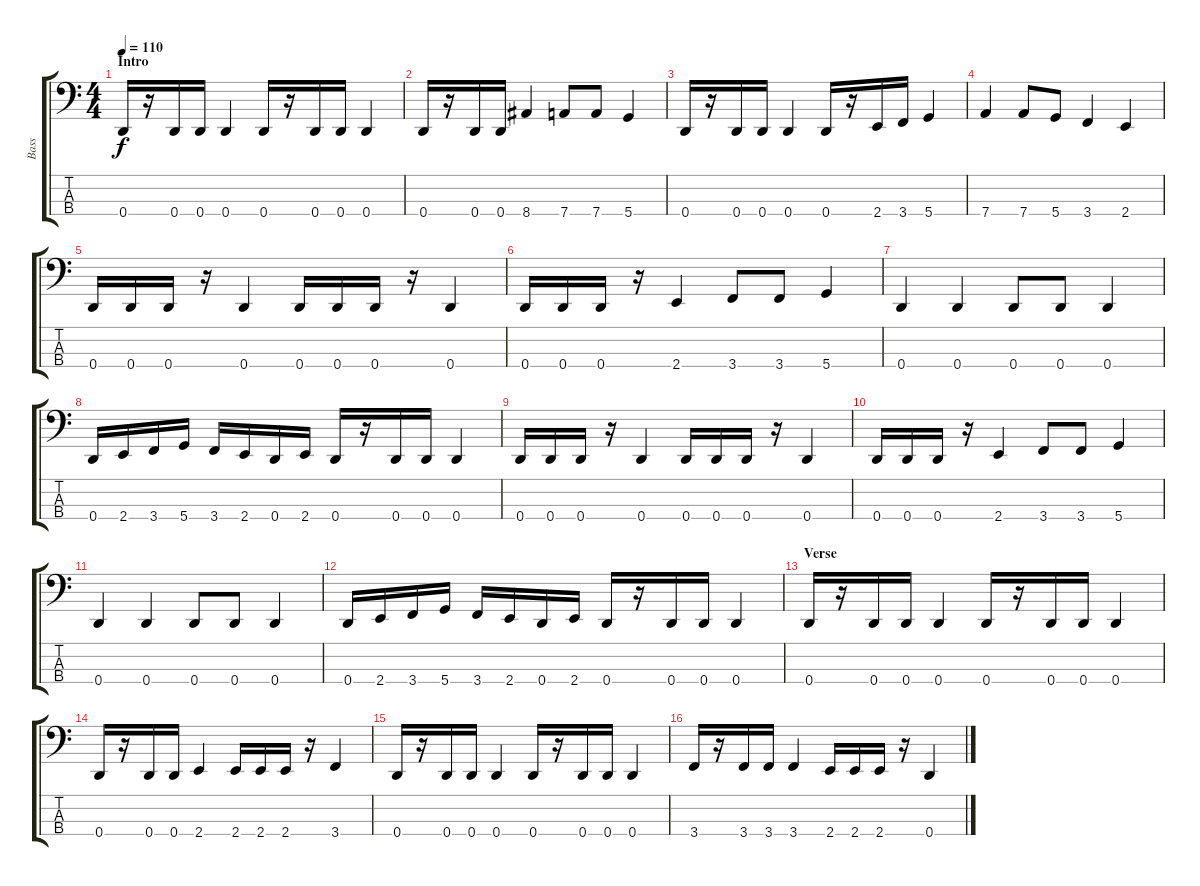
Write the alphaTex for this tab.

\track ("Bass" "Bass") {instrument electricbassfinger}
\staff {score tabs}
\tuning (G2 D2 A1 D1) {hide}
\ts (4 4)
\section ("" "Intro")
\tempo 110
\clef f4
\ks c
0.4.16{dy f instrument electricbassfinger} r.16 0.4.16 0.4.16 0.4.4 0.4.16 r.16 0.4.16 0.4.16 0.4.4 |
0.4.16 r.16 0.4.16 0.4.16 8.4.4 7.4.8 7.4.8 5.4.4 |
0.4.16 r.16 0.4.16 0.4.16 0.4.4 0.4.16 r.16 2.4.16 3.4.16 5.4.4 |
7.4.4 7.4.8 5.4.8 3.4.4 2.4.4 |
0.4.16 0.4.16 0.4.16 r.16 0.4.4 0.4.16 0.4.16 0.4.16 r.16 0.4.4 |
0.4.16 0.4.16 0.4.16 r.16 2.4.4 3.4.8 3.4.8 5.4.4 |
0.4.4 0.4.4 0.4.8 0.4.8 0.4.4 |
0.4.16 2.4.16 3.4.16 5.4.16 3.4.16 2.4.16 0.4.16 2.4.16 0.4.16 r.16 0.4.16 0.4.16 0.4.4 |
0.4.16 0.4.16 0.4.16 r.16 0.4.4 0.4.16 0.4.16 0.4.16 r.16 0.4.4 |
0.4.16 0.4.16 0.4.16 r.16 2.4.4 3.4.8 3.4.8 5.4.4 |
0.4.4 0.4.4 0.4.8 0.4.8 0.4.4 |
0.4.16 2.4.16 3.4.16 5.4.16 3.4.16 2.4.16 0.4.16 2.4.16 0.4.16 r.16 0.4.16 0.4.16 0.4.4 |
\section ("" "Verse")
0.4.16 r.16 0.4.16 0.4.16 0.4.4 0.4.16 r.16 0.4.16 0.4.16 0.4.4 |
0.4.16 r.16 0.4.16 0.4.16 2.4.4 2.4.16 2.4.16 2.4.16 r.16 3.4.4 |
0.4.16 r.16 0.4.16 0.4.16 0.4.4 0.4.16 r.16 0.4.16 0.4.16 0.4.4 |
3.4.16 r.16 3.4.16 3.4.16 3.4.4 2.4.16 2.4.16 2.4.16 r.16 0.4.4
